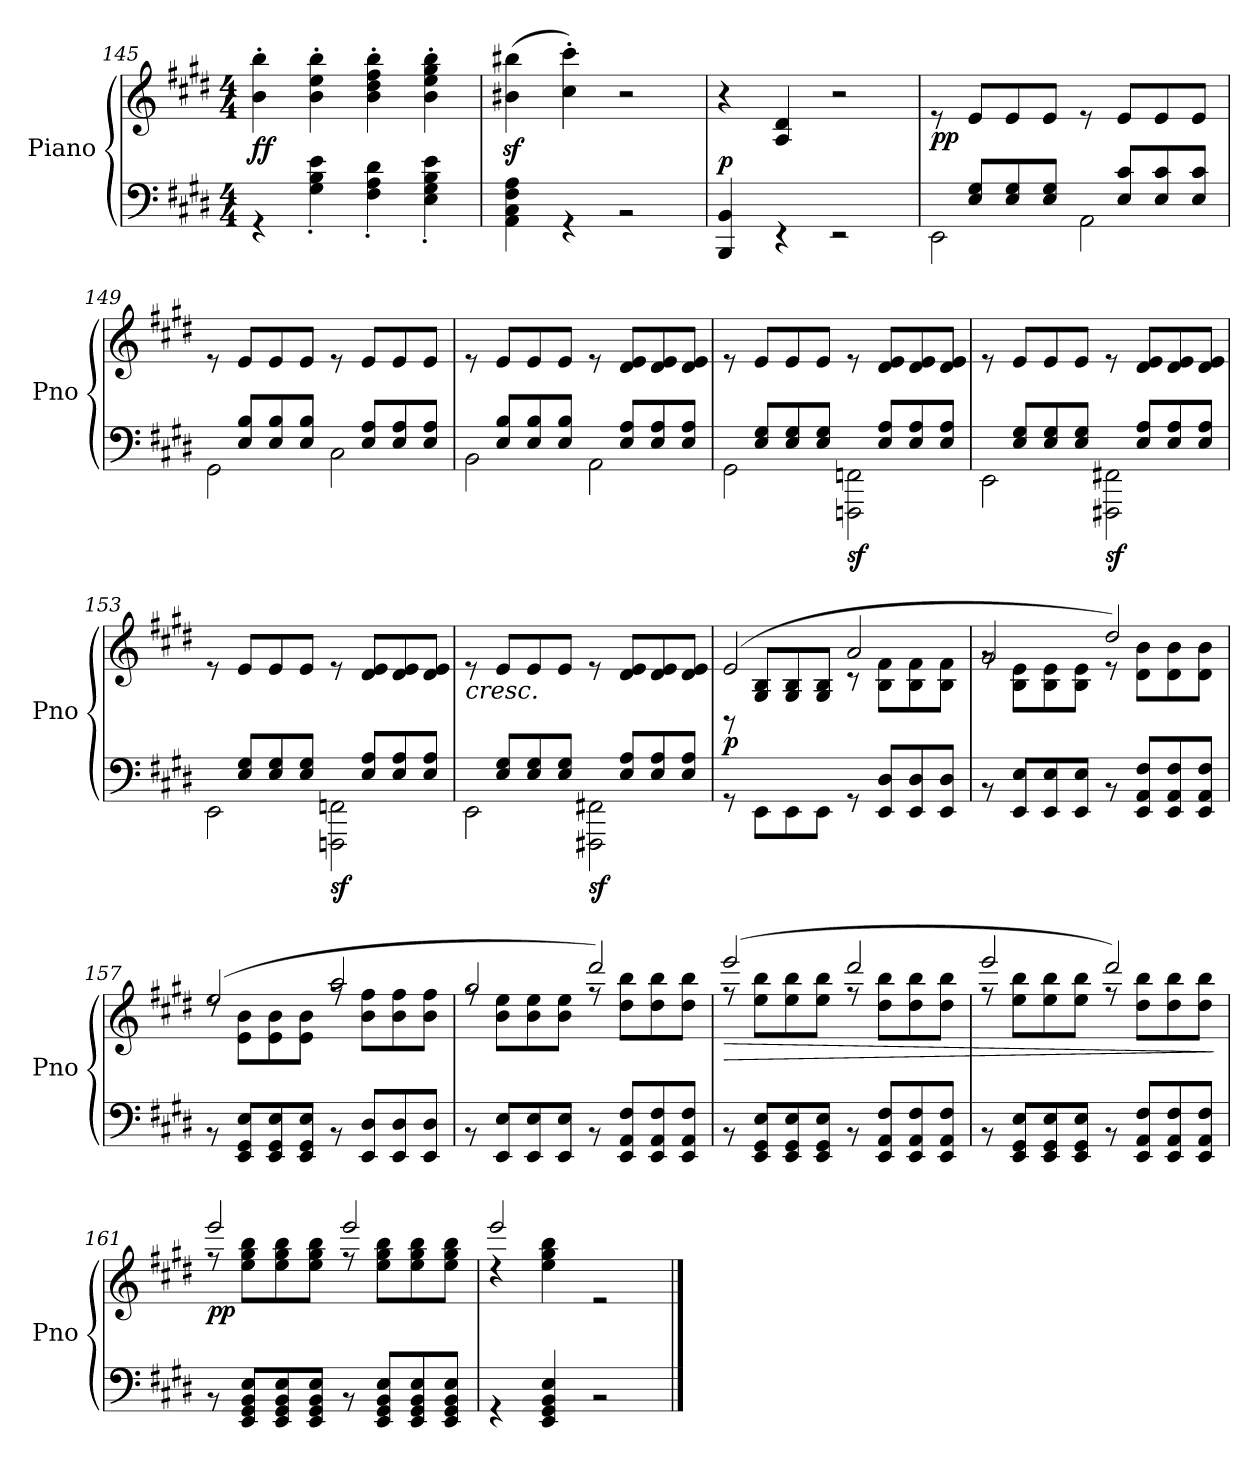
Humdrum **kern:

**kern	**kern	**dynam
*part1	*part1	*part1
*staff2	*staff1	*staff1/2
*I"Piano	*	*
*I'Pno	*	*
*clefF4	*clefG2	*
*k[f#c#g#d#]	*k[f#c#g#d#]	*
*M4/4	*M4/4	*
=145	=145	=145
*^	*	*
!	!	!	!LO:DY:b
1ryy	4r	4b\' 4bb\'	ff
.	4G#\' 4B\' 4e\'	4b\' 4ee\' 4bb\'	.
.	4F#\' 4A\' 4d#\'	4b\' 4dd#\' 4ff#\' 4bb\'	.
.	4E\' 4G#\' 4B\' 4e\'	4b\' 4ee\' 4gg#\' 4bb\'	.
=146	=146	=146	=146
1ryy	4AA\ 4C#\ 4F#\ 4A\	(>4b#X\z< 4bb#X\z<	.
.	4r	4cc#\' 4ccc#\')	.
.	2r	2r	.
=147	=147	=147	=147
!	!	!	!LO:DY:a=2
1ryy	4BBB/ 4BB/	4r	p
.	4r	4A/ 4d#/	.
.	2r	2r	.
=148	=148	=148	=148
!	!	!	!LO:DY:b
8ryy	2EE\	8re	pp
8E/ 8G#/L	.	8e/L	.
8E/ 8G#/	.	8e/	.
8E/ 8G#/J	.	8e/J	.
8ryy	2AA\	8re	.
8E/ 8c#/L	.	8e/L	.
8E/ 8c#/	.	8e/	.
8E/ 8c#/J	.	8e/J	.
=149	=149	=149	=149
8ryy	2GG#\	8re	.
8E/ 8B/L	.	8e/L	.
8E/ 8B/	.	8e/	.
8E/ 8B/J	.	8e/J	.
8ryy	2C#\	8re	.
8E/ 8A/L	.	8e/L	.
8E/ 8A/	.	8e/	.
8E/ 8A/J	.	8e/J	.
=150	=150	=150	=150
8ryy	2BB\	8re	.
8E/ 8B/L	.	8e/L	.
8E/ 8B/	.	8e/	.
8E/ 8B/J	.	8e/J	.
8ryy	2AA\	8re	.
8E/ 8A/L	.	8d#/ 8e/L	.
8E/ 8A/	.	8d#/ 8e/	.
8E/ 8A/J	.	8d#/ 8e/J	.
=151	=151	=151	=151
8ryy	2GG#\	8re	.
8E/ 8G#/L	.	8e/L	.
8E/ 8G#/	.	8e/	.
8E/ 8G#/J	.	8e/J	.
!	!	!	!LO:DY:b=2
8ryy	2FFFn\ 2FFn\	8re	sf
8E/ 8A/L	.	8d#/ 8e/L	.
8E/ 8A/	.	8d#/ 8e/	.
8E/ 8A/J	.	8d#/ 8e/J	.
=152	=152	=152	=152
8ryy	2EE\	8re	.
8E/ 8G#/L	.	8e/L	.
8E/ 8G#/	.	8e/	.
8E/ 8G#/J	.	8e/J	.
!	!	!	!LO:DY:b=2
8ryy	2FFF#X\ 2FF#X\	8re	sf
8E/ 8A/L	.	8d#/ 8e/L	.
8E/ 8A/	.	8d#/ 8e/	.
8E/ 8A/J	.	8d#/ 8e/J	.
=153	=153	=153	=153
8ryy	2EE\	8re	.
8E/ 8G#/L	.	8e/L	.
8E/ 8G#/	.	8e/	.
8E/ 8G#/J	.	8e/J	.
!	!	!	!LO:DY:b=2
8ryy	2FFFn\ 2FFn\	8re	sf
8E/ 8A/L	.	8d#/ 8e/L	.
8E/ 8A/	.	8d#/ 8e/	.
8E/ 8A/J	.	8d#/ 8e/J	.
=154	=154	=154	=154
!	!	!	!LO:HP:b
8ryy	2EE\	8re	<
8E/ 8G#/L	.	8e/L	.
8E/ 8G#/	.	8e/	.
8E/ 8G#/J	.	8e/J	.
!	!	!	!LO:DY:b=2
8ryy	2FFF#X\ 2FF#X\	8re	sf
8E/ 8A/L	.	8d#/ 8e/L	.
8E/ 8A/	.	8d#/ 8e/	.
8E/ 8A/J	.	8d#/ 8e/J	.
*v	*v	*	*
.	.	[
=155	=155	=155
*^	*^	*
!	!	!	!	!LO:DY:b
1ryy	8rGG	(>2e/	8rBB	p
.	8EE\L	.	8G#/ 8B/L	.
.	8EE\	.	8G#/ 8B/	.
.	8EE\J	.	8G#/ 8B/J	.
.	8r	2a/	8r	.
.	8EE/ 8D#/L	.	8B\ 8f#\L	.
.	8EE/ 8D#/	.	8B\ 8f#\	.
.	8EE/ 8D#/J	.	8B\ 8f#\J	.
=156	=156	=156	=156	=156
1ryy	8r	2g#/	8rg	.
.	8EE/ 8E/L	.	8B\ 8e\L	.
.	8EE/ 8E/	.	8B\ 8e\	.
.	8EE/ 8E/J	.	8B\ 8e\J	.
.	8r	2dd#/)	8r	.
.	8EE/ 8AA/ 8F#/L	.	8d#\ 8b\L	.
.	8EE/ 8AA/ 8F#/	.	8d#\ 8b\	.
.	8EE/ 8AA/ 8F#/J	.	8d#\ 8b\J	.
=157	=157	=157	=157	=157
1ryy	8r	(>2ee/	8rdd	.
.	8EE/ 8GG#/ 8E/L	.	8e\ 8b\L	.
.	8EE/ 8GG#/ 8E/	.	8e\ 8b\	.
.	8EE/ 8GG#/ 8E/J	.	8e\ 8b\J	.
.	8r	2aa/	8rff	.
.	8EE/ 8D#/L	.	8b\ 8ff#\L	.
.	8EE/ 8D#/	.	8b\ 8ff#\	.
.	8EE/ 8D#/J	.	8b\ 8ff#\J	.
=158	=158	=158	=158	=158
1ryy	8r	2gg#/	8rff	.
.	8EE/ 8E/L	.	8b\ 8ee\L	.
.	8EE/ 8E/	.	8b\ 8ee\	.
.	8EE/ 8E/J	.	8b\ 8ee\J	.
.	8r	2ddd#/)	8rff	.
.	8EE/ 8AA/ 8F#/L	.	8dd#\ 8bb\L	.
.	8EE/ 8AA/ 8F#/	.	8dd#\ 8bb\	.
.	8EE/ 8AA/ 8F#/J	.	8dd#\ 8bb\J	.
=159	=159	=159	=159	=159
!	!	!	!	!LO:HP:b
1ryy	8r	(>2eee/	8rff	>
.	8EE/ 8GG#/ 8E/L	.	8ee\ 8bb\L	.
.	8EE/ 8GG#/ 8E/	.	8ee\ 8bb\	.
.	8EE/ 8GG#/ 8E/J	.	8ee\ 8bb\J	.
.	8r	2ddd#/	8rff	.
.	8EE/ 8AA/ 8F#/L	.	8dd#\ 8bb\L	.
.	8EE/ 8AA/ 8F#/	.	8dd#\ 8bb\	.
.	8EE/ 8AA/ 8F#/J	.	8dd#\ 8bb\J	.
=160	=160	=160	=160	=160
1ryy	8r	2eee/	8rff	.
.	8EE/ 8GG#/ 8E/L	.	8ee\ 8bb\L	.
.	8EE/ 8GG#/ 8E/	.	8ee\ 8bb\	.
.	8EE/ 8GG#/ 8E/J	.	8ee\ 8bb\J	.
.	8r	2ddd#/)	8rff	.
.	8EE/ 8AA/ 8F#/L	.	8dd#\ 8bb\L	.
.	8EE/ 8AA/ 8F#/	.	8dd#\ 8bb\	.
.	8EE/ 8AA/ 8F#/J	.	8dd#\ 8bb\J	.
*v	*v	*	*	*
*	*v	*v	*
.	.	]
=161	=161	=161
*^	*^	*
!	!	!	!	!LO:DY:b
1ryy	8r	2eee/	8rff	pp
.	8EE/ 8GG#/ 8BB/ 8E/L	.	8ee\ 8gg#\ 8bb\L	.
.	8EE/ 8GG#/ 8BB/ 8E/	.	8ee\ 8gg#\ 8bb\	.
.	8EE/ 8GG#/ 8BB/ 8E/J	.	8ee\ 8gg#\ 8bb\J	.
.	8r	2eee/	8rff	.
.	8EE/ 8GG#/ 8BB/ 8E/L	.	8ee\ 8gg#\ 8bb\L	.
.	8EE/ 8GG#/ 8BB/ 8E/	.	8ee\ 8gg#\ 8bb\	.
.	8EE/ 8GG#/ 8BB/ 8E/J	.	8ee\ 8gg#\ 8bb\J	.
=162	=162	=162	=162	=162
1ryy	4r	2eee/	4rdd	.
.	4EE/ 4GG#/ 4BB/ 4E/	.	4ee\ 4gg#\ 4bb\	.
.	2r	2re	2ryy	.
*v	*v	*	*	*
*	*v	*v	*
==	==	==
*-	*-	*-
